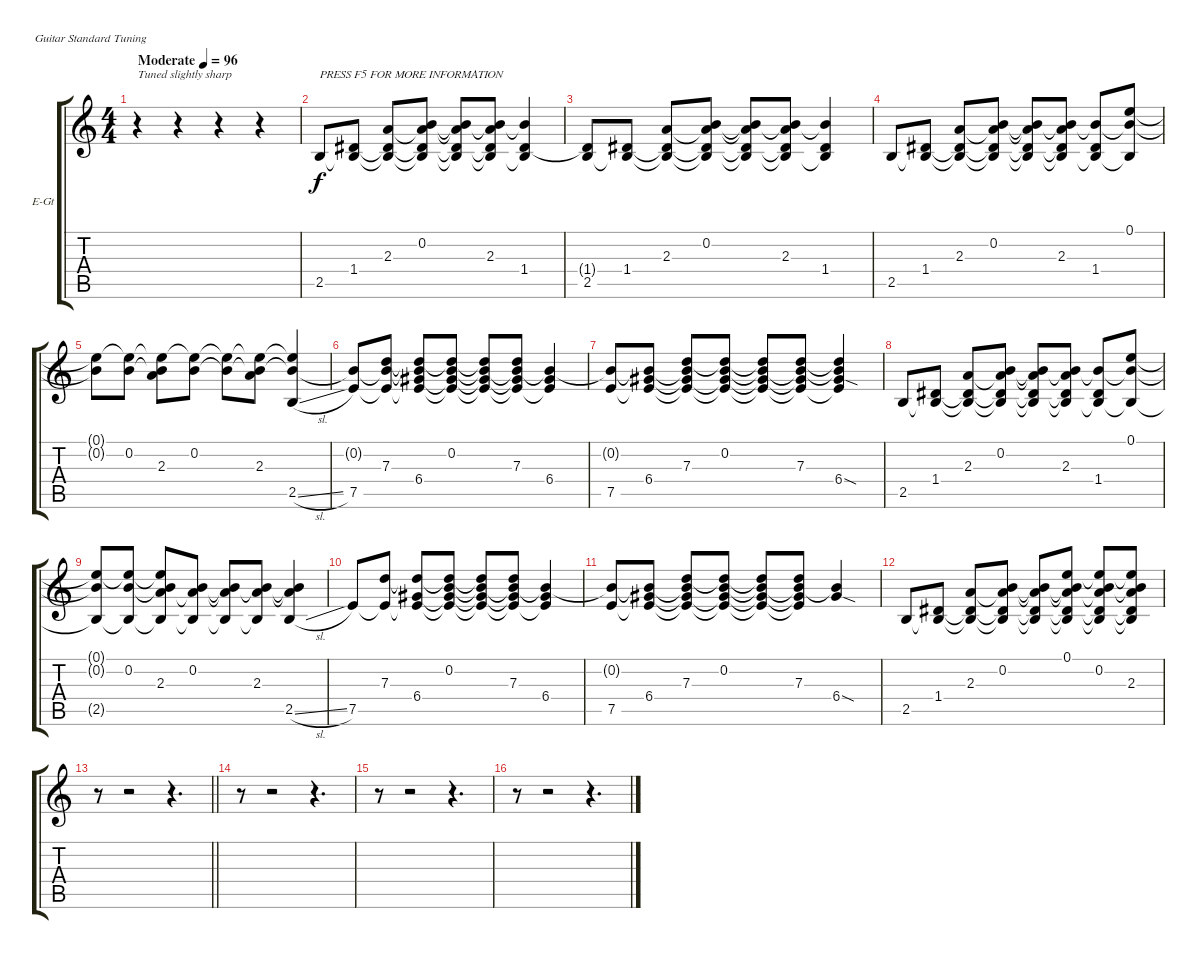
\bracketExtendMode groupsimilarinstruments
\firstSystemTrackNameOrientation horizontal
\otherSystemsTrackNameOrientation horizontal
\track ("Lead Guitar" "E-Gt") {instrument overdrivenguitar}
\staff {score tabs}
\tuning (E4 B3 G3 D3 A2 E2)
\ts (4 4)
\beaming (8 2 2 2 2)
\tempo (96 "Moderate")
\clef g2
\ks c
r.4{txt "Tuned slightly sharp" dy f instrument overdrivenguitar} r.4 r.4 r.4 |
2.5.8{txt "PRESS F5 FOR MORE INFORMATION" lyrics (0 "") lyrics (1 "") lyrics (2 "") lyrics (3 "") lyrics (4 "")} (1.4 2.5{t}).8 (2.3 2.5{t} 1.4{t}).8 (0.2 2.5{t} 1.4{t} 2.3{t}).8 (0.2{t} 2.5{t} 1.4{t} 2.3{t}).8 (2.3 2.5{t} 1.4{t} 0.2{t}).8 (1.4 2.5{t} 0.2{t}).4 |
(2.5 1.4{t}).8 (1.4 2.5{t}).8 (2.3 2.5{t} 1.4{t}).8 (0.2 2.5{t} 1.4{t} 2.3{t}).8 (0.2{t} 2.5{t} 1.4{t} 2.3{t}).8 (2.3 2.5{t} 1.4{t} 0.2{t}).8 (1.4 2.5{t} 0.2{t}).4 |
2.5.8 (1.4 2.5{t}).8 (2.3 2.5{t} 1.4{t}).8 (0.2 2.5{t} 1.4{t} 2.3{t}).8 (0.2{t} 2.5{t} 1.4{t} 2.3{t}).8 (2.3 2.5{t} 1.4{t} 0.2{t}).8 (1.4 2.5{t} 0.2{t}).8 (0.1 2.5{t} 0.2{t}).8 |
(0.1{t} 0.2{t}).8 (0.2 0.1{t}).8 (2.3 0.2{t} 0.1{t}).8 (0.2 0.1{t}).8 (0.2{t} 0.1{t}).8 (2.3 0.1{t} 0.2{t}).8 (2.5{sl} 0.1{t} 0.2{t}).4 |
(7.5 0.2{t}).8 (7.3 0.2{t} 7.5{t}).8 (6.4 0.2{t} 7.5{t} 7.3{t}).8 (0.2 7.5{t} 6.4{t} 7.3{t}).8 (0.2{t} 7.5{t} 6.4{t} 7.3{t}).8 (7.3 7.5{t} 6.4{t} 0.2{t}).8 (6.4 7.5{t} 0.2{t}).4 |
(7.5 0.2{t}).8 (6.4 0.2{t} 7.5{t}).8 (7.3 0.2{t} 6.4{t} 7.5{t}).8 (0.2 6.4{t} 7.3{t} 7.5{t}).8 (0.2{t} 6.4{t} 7.3{t} 7.5{t}).8 (7.3 6.4{t} 7.5{t} 0.2{t}).8 (6.4{sod} 7.5{t} 7.3{t} 0.2{t}).4 |
2.5.8 (1.4 2.5{t}).8 (2.3 2.5{t} 1.4{t}).8 (0.2 2.5{t} 1.4{t} 2.3{t}).8 (0.2{t} 2.5{t} 1.4{t} 2.3{t}).8 (2.3 2.5{t} 1.4{t} 0.2{t}).8 (1.4 2.5{t} 0.2{t}).8 (0.1 2.5{t} 0.2{t}).8 |
(0.1{t} 2.5{t} 0.2{t}).8 (0.2 2.5{t} 0.1{t}).8 (2.3 2.5{t} 0.2{t} 0.1{t}).8 (0.2 2.5{t} 2.3{t}).8 (0.2{t} 2.5{t} 2.3{t}).8 (2.3 2.5{t} 0.2{t}).8 (2.5{sl} 0.2{t} 2.3{t}).4 |
7.5.8 (7.3 7.5{t}).8 (6.4 7.5{t} 7.3{t}).8 (0.2 7.5{t} 6.4{t} 7.3{t}).8 (0.2{t} 7.5{t} 6.4{t} 7.3{t}).8 (7.3 7.5{t} 6.4{t} 0.2{t}).8 (6.4 7.5{t} 0.2{t}).4 |
(7.5 0.2{t}).8 (6.4 0.2{t} 7.5{t}).8 (7.3 0.2{t} 7.5{t} 6.4{t}).8 (0.2 7.5{t} 6.4{t} 7.3{t}).8 (0.2{t} 7.5{t} 6.4{t} 7.3{t}).8 (7.3 7.5{t} 6.4{t} 0.2{t}).8 (6.4{sod} 0.2{t}).4 |
2.5.8 (1.4 2.5{t}).8 (2.3 2.5{t} 1.4{t}).8 (0.2 2.5{t} 1.4{t} 2.3{t}).8 (0.2{t} 2.5{t} 1.4{t} 2.3{t}).8 (0.1 2.5{t} 1.4{t} 2.3{t} 0.2{t}).8 (0.2 2.5{t} 1.4{t} 2.3{t} 0.1{t}).8 (2.3 2.5{t} 1.4{t} 0.1{t} 0.2{t}).8 |
\barLineRight lightlight
r.8 r.2 r.4{d} |
r.8 r.2 r.4{d} |
r.8 r.2 r.4{d} |
r.8 r.2 r.4{d}
